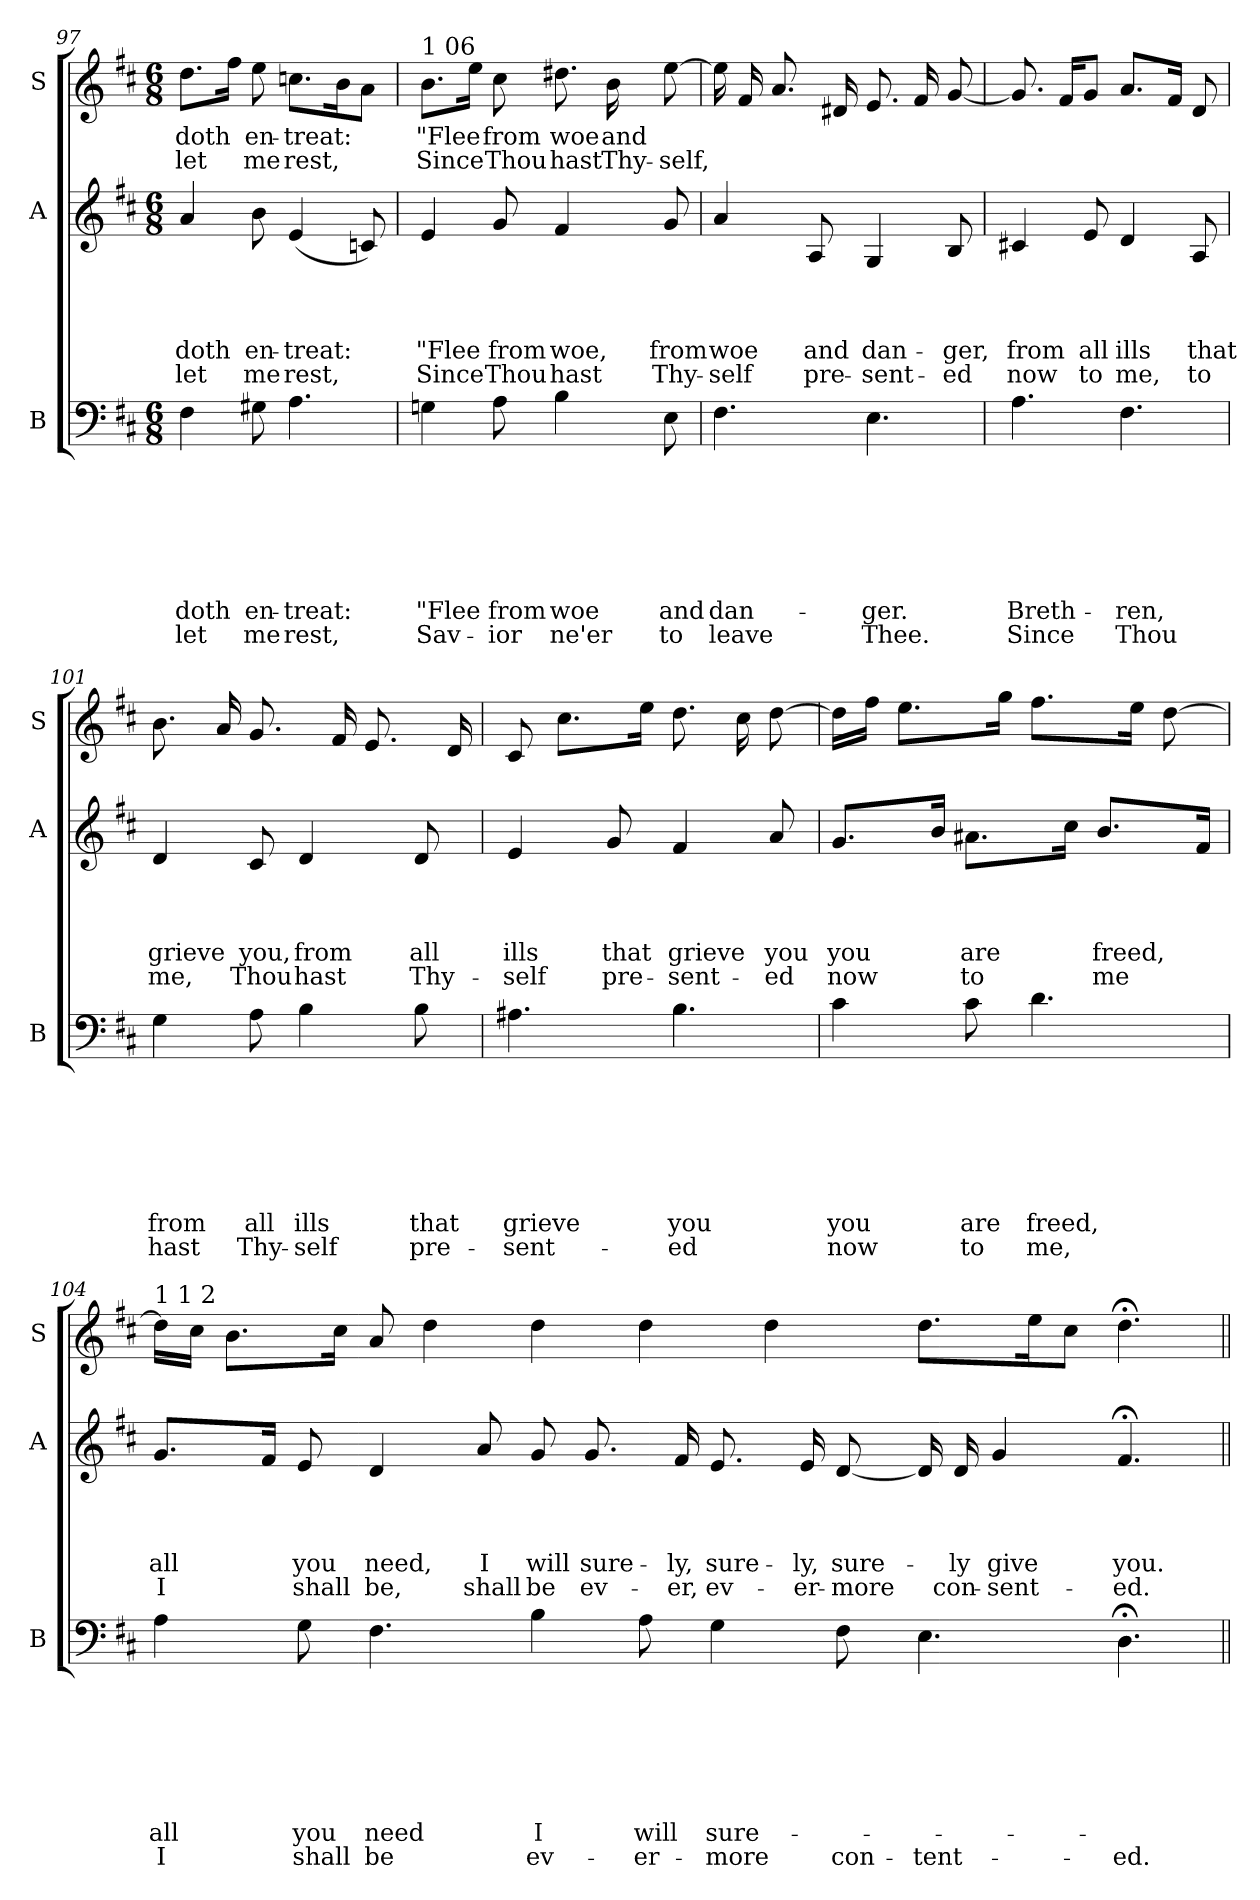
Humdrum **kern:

**kern	**text	**text	**text	**text	**text	**text	**text	**text	**kern	**text	**text	**text	**text	**text	**kern	**text	**text
*part3	*part3	*part3	*part3	*part3	*part3	*part3	*part3	*part3	*part2	*part2	*part2	*part2	*part2	*part2	*part1	*part1	*part1
*staff3	*staff3	*staff3	*staff3	*staff3	*staff3	*staff3	*staff3	*staff3	*staff2	*staff2	*staff2	*staff2	*staff2	*staff2	*staff1	*staff1	*staff1
*I"B	*	*	*	*	*	*	*	*	*I"A	*	*	*	*	*	*I"S	*	*
*I'B	*	*	*	*	*	*	*	*	*I'A	*	*	*	*	*	*I'S	*	*
*clefF4	*	*	*	*	*	*	*	*	*clefG2	*	*	*	*	*	*clefG2	*	*
*k[f#c#]	*	*	*	*	*	*	*	*	*k[f#c#]	*	*	*	*	*	*k[f#c#]	*	*
*D:	*	*	*	*	*	*	*	*	*D:	*	*	*	*	*	*D:	*	*
*M6/8	*	*	*	*	*	*	*	*	*M6/8	*	*	*	*	*	*M6/8	*	*
=97	=97	=97	=97	=97	=97	=97	=97	=97	=97	=97	=97	=97	=97	=97	=97	=97	=97
!	!	!	!	!	!	!	!LO:LY:b:rj	!LO:LY:b:rj	!	!	!	!	!LO:LY:b:rj	!LO:LY:b:rj	!	!LO:LY:b:rj	!LO:LY:b:rj
4F#\	.	.	.	.	.	.	doth	let	4a/	.	.	.	doth	let	8.dd\L	doth	let
.	.	.	.	.	.	.	.	.	.	.	.	.	.	.	16ff#\Jk	.	.
!	!	!	!	!	!	!	!LO:LY:b:rj	!LO:LY:b:rj	!	!	!	!	!LO:LY:b:rj	!LO:LY:b:rj	!	!LO:LY:b:rj	!LO:LY:b:rj
8G#X\	.	.	.	.	.	.	en-	me	8b\	.	.	.	en-	me	8ee\	en-	me
!	!	!	!	!	!	!	!LO:LY:b:rj	!LO:LY:b:rj	!	!	!	!	!LO:LY:b:rj	!LO:LY:b:rj	!	!LO:LY:b:rj	!LO:LY:b:rj
4.A\	.	.	.	.	.	.	-treat:	rest,	(<4e/	.	.	.	-treat:	rest,	8.ccn\L	-treat:	rest,
.	.	.	.	.	.	.	.	.	.	.	.	.	.	.	16b\k	.	.
.	.	.	.	.	.	.	.	.	8cn/)	.	.	.	.	.	8a\J	.	.
!!LO:LB:g=z
=98	=98	=98	=98	=98	=98	=98	=98	=98	=98	=98	=98	=98	=98	=98	=98	=98	=98
!	!	!	!	!	!	!	!	!	!	!	!	!	!	!	!LO:TX:a:t=1 06	!	!
!	!	!	!	!	!	!	!LO:LY:b:rj	!LO:LY:b:rj	!	!	!	!	!LO:LY:b:rj	!LO:LY:b:rj	!	!LO:LY:b:rj	!LO:LY:b:rj
4Gn\	.	.	.	.	.	.	"Flee	Sav-	4e/	.	.	.	"Flee	Since	8.b\L	"Flee	Since
.	.	.	.	.	.	.	.	.	.	.	.	.	.	.	16ee\Jk	.	.
!	!	!	!	!	!	!	!LO:LY:b:rj	!LO:LY:b:rj	!	!	!	!	!LO:LY:b:rj	!LO:LY:b:rj	!	!LO:LY:b:rj	!LO:LY:b:rj
8A\	.	.	.	.	.	.	from	-ior	8g/	.	.	.	from	Thou	8cc#\	from	Thou
!	!	!	!	!	!	!	!LO:LY:b:rj	!LO:LY:b:rj	!	!	!	!	!LO:LY:b:rj	!LO:LY:b:rj	!	!LO:LY:b:rj	!LO:LY:b:rj
4B\	.	.	.	.	.	.	woe	ne'er	4f#/	.	.	.	woe,	hast	8.dd#X\	woe	hast
!	!	!	!	!	!	!	!	!	!	!	!	!	!	!	!	!LO:LY:b:rj	!LO:LY:b:rj
.	.	.	.	.	.	.	.	.	.	.	.	.	.	.	16b\	and	Thy-
!	!	!	!	!	!	!	!LO:LY:b:rj	!LO:LY:b:rj	!	!	!	!	!LO:LY:b:rj	!LO:LY:b:rj	!	!	!LO:LY:b:rj
8E\	.	.	.	.	.	.	and	to	8g/	.	.	.	from	Thy-	[>8ee\	.	-self,
=99	=99	=99	=99	=99	=99	=99	=99	=99	=99	=99	=99	=99	=99	=99	=99	=99	=99
!	!	!	!	!	!	!	!LO:LY:b:rj	!LO:LY:b:rj	!	!	!	!	!LO:LY:b:rj	!LO:LY:b:rj	!	!	!
4.F#\	.	.	.	.	.	.	dan-	leave	4a/	.	.	.	woe	-self	16ee\]	.	.
.	.	.	.	.	.	.	.	.	.	.	.	.	.	.	16f#/	.	.
.	.	.	.	.	.	.	.	.	.	.	.	.	.	.	8.a/	.	.
!	!	!	!	!	!	!	!	!	!	!	!	!	!LO:LY:b:rj	!LO:LY:b:rj	!	!	!
.	.	.	.	.	.	.	.	.	8A/	.	.	.	and	pre-	.	.	.
.	.	.	.	.	.	.	.	.	.	.	.	.	.	.	16d#X/	.	.
!	!	!	!	!	!	!	!LO:LY:b:rj	!LO:LY:b:rj	!	!	!	!	!LO:LY:b:rj	!LO:LY:b:rj	!	!	!
4.E\	.	.	.	.	.	.	-ger.	Thee.	4G/	.	.	.	dan-	-sent-	8.e/	.	.
.	.	.	.	.	.	.	.	.	.	.	.	.	.	.	16f#/	.	.
!	!	!	!	!	!	!	!	!	!	!	!	!	!LO:LY:b:rj	!LO:LY:b:rj	!	!	!
.	.	.	.	.	.	.	.	.	8B/	.	.	.	-ger,	-ed	[<8g/	.	.
=100	=100	=100	=100	=100	=100	=100	=100	=100	=100	=100	=100	=100	=100	=100	=100	=100	=100
!	!	!	!	!	!	!	!LO:LY:b:rj	!LO:LY:b:rj	!	!	!	!	!LO:LY:b:rj	!LO:LY:b:rj	!	!	!
4.A\	.	.	.	.	.	.	Breth-	Since	4c#X/	.	.	.	from	now	8.g/]	.	.
.	.	.	.	.	.	.	.	.	.	.	.	.	.	.	16f#/KL	.	.
!	!	!	!	!	!	!	!	!	!	!	!	!	!LO:LY:b:rj	!LO:LY:b:rj	!	!	!
.	.	.	.	.	.	.	.	.	8e/	.	.	.	all	to	8g/J	.	.
!	!	!	!	!	!	!	!LO:LY:b:rj	!LO:LY:b:rj	!	!	!	!	!LO:LY:b:rj	!LO:LY:b:rj	!	!	!
4.F#\	.	.	.	.	.	.	-ren,	Thou	4d/	.	.	.	ills	me,	8.a/L	.	.
.	.	.	.	.	.	.	.	.	.	.	.	.	.	.	16f#/Jk	.	.
!	!	!	!	!	!	!	!	!	!	!	!	!	!LO:LY:b:rj	!LO:LY:b:rj	!	!	!
.	.	.	.	.	.	.	.	.	8A/	.	.	.	that	to	8d/	.	.
!!LO:PB:g=z
=101	=101	=101	=101	=101	=101	=101	=101	=101	=101	=101	=101	=101	=101	=101	=101	=101	=101
!	!	!	!	!	!	!	!LO:LY:b:rj	!LO:LY:b:rj	!	!	!	!	!LO:LY:b:rj	!LO:LY:b:rj	!	!	!
4G\	.	.	.	.	.	.	from	hast	4d/	.	.	.	grieve	me,	8.b\	.	.
.	.	.	.	.	.	.	.	.	.	.	.	.	.	.	16a/	.	.
!	!	!	!	!	!	!	!LO:LY:b:rj	!LO:LY:b:rj	!	!	!	!	!LO:LY:b:rj	!LO:LY:b:rj	!	!	!
8A\	.	.	.	.	.	.	all	Thy-	8c#/	.	.	.	you,	Thou	8.g/	.	.
!	!	!	!	!	!	!	!LO:LY:b:rj	!LO:LY:b:rj	!	!	!	!	!LO:LY:b:rj	!LO:LY:b:rj	!	!	!
4B\	.	.	.	.	.	.	ills	-self	4d/	.	.	.	from	hast	.	.	.
.	.	.	.	.	.	.	.	.	.	.	.	.	.	.	16f#/	.	.
.	.	.	.	.	.	.	.	.	.	.	.	.	.	.	8.e/	.	.
!	!	!	!	!	!	!	!LO:LY:b:rj	!LO:LY:b:rj	!	!	!	!	!LO:LY:b:rj	!LO:LY:b:rj	!	!	!
8B\	.	.	.	.	.	.	that	pre-	8d/	.	.	.	all	Thy-	.	.	.
.	.	.	.	.	.	.	.	.	.	.	.	.	.	.	16d/	.	.
=102	=102	=102	=102	=102	=102	=102	=102	=102	=102	=102	=102	=102	=102	=102	=102	=102	=102
!	!	!	!	!	!	!	!LO:LY:b:rj	!LO:LY:b:rj	!	!	!	!	!LO:LY:b:rj	!LO:LY:b:rj	!	!	!
4.A#X\	.	.	.	.	.	.	grieve	-sent-	4e/	.	.	.	ills	-self	8c#/	.	.
.	.	.	.	.	.	.	.	.	.	.	.	.	.	.	8.cc#\L	.	.
!	!	!	!	!	!	!	!	!	!	!	!	!	!LO:LY:b:rj	!LO:LY:b:rj	!	!	!
.	.	.	.	.	.	.	.	.	8g/	.	.	.	that	pre-	.	.	.
.	.	.	.	.	.	.	.	.	.	.	.	.	.	.	16ee\Jk	.	.
!	!	!	!	!	!	!	!LO:LY:b:rj	!LO:LY:b:rj	!	!	!	!	!LO:LY:b:rj	!LO:LY:b:rj	!	!	!
4.B\	.	.	.	.	.	.	you	-ed	4f#/	.	.	.	grieve	-sent-	8.dd\	.	.
.	.	.	.	.	.	.	.	.	.	.	.	.	.	.	16cc#\	.	.
!	!	!	!	!	!	!	!	!	!	!	!	!	!LO:LY:b:rj	!LO:LY:b:rj	!	!	!
.	.	.	.	.	.	.	.	.	8a/	.	.	.	you	-ed	[>8dd\	.	.
=103	=103	=103	=103	=103	=103	=103	=103	=103	=103	=103	=103	=103	=103	=103	=103	=103	=103
!	!	!	!	!	!	!	!LO:LY:b:rj	!LO:LY:b:rj	!	!	!	!	!LO:LY:b:rj	!LO:LY:b:rj	!	!	!
4c#\	.	.	.	.	.	.	you	now	8.g/L	.	.	.	you	now	16dd\LL]	.	.
.	.	.	.	.	.	.	.	.	.	.	.	.	.	.	16ff#\JJ	.	.
.	.	.	.	.	.	.	.	.	.	.	.	.	.	.	8.ee\L	.	.
.	.	.	.	.	.	.	.	.	16b/Jk	.	.	.	.	.	.	.	.
!	!	!	!	!	!	!	!LO:LY:b:rj	!LO:LY:b:rj	!	!	!	!	!LO:LY:b:rj	!LO:LY:b:rj	!	!	!
8c#\	.	.	.	.	.	.	are	to	8.a#X\L	.	.	.	are	to	.	.	.
.	.	.	.	.	.	.	.	.	.	.	.	.	.	.	16gg\Jk	.	.
!	!	!	!	!	!	!	!LO:LY:b:rj	!LO:LY:b:rj	!	!	!	!	!	!	!	!	!
4.d\	.	.	.	.	.	.	freed,	me,	.	.	.	.	.	.	8.ff#\L	.	.
.	.	.	.	.	.	.	.	.	16cc#\Jk	.	.	.	.	.	.	.	.
!	!	!	!	!	!	!	!	!	!	!	!	!	!LO:LY:b:rj	!LO:LY:b:rj	!	!	!
.	.	.	.	.	.	.	.	.	8.b/L	.	.	.	freed,	me	.	.	.
.	.	.	.	.	.	.	.	.	.	.	.	.	.	.	16ee\Jk	.	.
.	.	.	.	.	.	.	.	.	.	.	.	.	.	.	[<8dd\	.	.
.	.	.	.	.	.	.	.	.	16f#/Jk	.	.	.	.	.	.	.	.
!!LO:LB:g=z
=104	=104	=104	=104	=104	=104	=104	=104	=104	=104	=104	=104	=104	=104	=104	=104	=104	=104
!	!	!	!	!	!	!	!	!	!	!	!	!	!	!	!LO:TX:a:t=1 1 2	!	!
!	!	!	!	!	!	!	!LO:LY:b:rj	!LO:LY:b:rj	!	!	!	!	!LO:LY:b:rj	!LO:LY:b:rj	!	!	!
4A\	.	.	.	.	.	.	all	I	8.g/L	.	.	.	all	I	16dd\LL]	.	.
.	.	.	.	.	.	.	.	.	.	.	.	.	.	.	16cc#\JJ	.	.
.	.	.	.	.	.	.	.	.	.	.	.	.	.	.	8.b\L	.	.
.	.	.	.	.	.	.	.	.	16f#/Jk	.	.	.	.	.	.	.	.
!	!	!	!	!	!	!	!LO:LY:b:rj	!LO:LY:b:rj	!	!	!	!	!LO:LY:b:rj	!LO:LY:b:rj	!	!	!
8G\	.	.	.	.	.	.	you	shall	8e/	.	.	.	you	shall	.	.	.
.	.	.	.	.	.	.	.	.	.	.	.	.	.	.	16cc#\Jk	.	.
!	!	!	!	!	!	!	!LO:LY:b:rj	!LO:LY:b:rj	!	!	!	!	!LO:LY:b:rj	!LO:LY:b:rj	!	!	!
4.F#\	.	.	.	.	.	.	need	be	4d/	.	.	.	need,	be,	8a/	.	.
.	.	.	.	.	.	.	.	.	.	.	.	.	.	.	4dd\	.	.
!	!	!	!	!	!	!	!	!	!	!	!	!	!LO:LY:b:rj	!LO:LY:b:rj	!	!	!
.	.	.	.	.	.	.	.	.	8a/	.	.	.	I	shall	.	.	.
!	!	!	!	!	!	!	!LO:LY:b:rj	!LO:LY:b:rj	!	!	!	!	!LO:LY:b:rj	!LO:LY:b:rj	!	!	!
4B\	.	.	.	.	.	.	I	ev-	8g/	.	.	.	will	be	4dd\	.	.
!	!	!	!	!	!	!	!	!	!	!	!	!	!LO:LY:b:rj	!LO:LY:b:rj	!	!	!
.	.	.	.	.	.	.	.	.	8.g/	.	.	.	sure-	ev-	.	.	.
!	!	!	!	!	!	!	!LO:LY:b:rj	!LO:LY:b:rj	!	!	!	!	!	!	!	!	!
8A\	.	.	.	.	.	.	will	-er-	.	.	.	.	.	.	4dd\	.	.
!	!	!	!	!	!	!	!	!	!	!	!	!	!LO:LY:b:rj	!LO:LY:b:rj	!	!	!
.	.	.	.	.	.	.	.	.	16f#/	.	.	.	-ly,	-er,	.	.	.
!	!	!	!	!	!	!	!LO:LY:b:rj	!LO:LY:b:rj	!	!	!	!	!LO:LY:b:rj	!LO:LY:b:rj	!	!	!
4G\	.	.	.	.	.	.	sure-	-more	8.e/	.	.	.	sure-	ev-	.	.	.
.	.	.	.	.	.	.	.	.	.	.	.	.	.	.	4dd\	.	.
!	!	!	!	!	!	!	!	!	!	!	!	!	!LO:LY:b:rj	!LO:LY:b:rj	!	!	!
.	.	.	.	.	.	.	.	.	16e/	.	.	.	-ly,	-er-	.	.	.
!	!	!	!	!	!	!	!	!LO:LY:b:rj	!	!	!	!	!LO:LY:b:rj	!LO:LY:b:rj	!	!	!
8F#\	.	.	.	.	.	.	.	con-	[<8d/	.	.	.	sure-	-more	.	.	.
!	!	!	!	!	!	!	!	!LO:LY:b:rj	!	!	!	!	!	!	!	!	!
4.E\	.	.	.	.	.	.	.	-tent-	16d/]	.	.	.	.	.	8.dd\L	.	.
!	!	!	!	!	!	!	!	!	!	!	!	!	!LO:LY:b:rj	!LO:LY:b:rj	!	!	!
.	.	.	.	.	.	.	.	.	16d/	.	.	.	-ly	con-	.	.	.
!	!	!	!	!	!	!	!	!	!	!	!	!	!LO:LY:b:rj	!LO:LY:b:rj	!	!	!
.	.	.	.	.	.	.	.	.	4g/	.	.	.	give	-sent-	.	.	.
.	.	.	.	.	.	.	.	.	.	.	.	.	.	.	16ee\k	.	.
.	.	.	.	.	.	.	.	.	.	.	.	.	.	.	8cc#\J	.	.
!	!	!	!	!	!	!	!	!LO:LY:b:rj	!	!	!	!	!LO:LY:b:rj	!LO:LY:b:rj	!	!	!
4.D;<\	.	.	.	.	.	.	.	-ed.	4.f#;</	.	.	.	you.	-ed.	4.dd;<\	.	.
=||	=||	=||	=||	=||	=||	=||	=||	=||	=||	=||	=||	=||	=||	=||	=||	=||	=||
*-	*-	*-	*-	*-	*-	*-	*-	*-	*-	*-	*-	*-	*-	*-	*-	*-	*-
